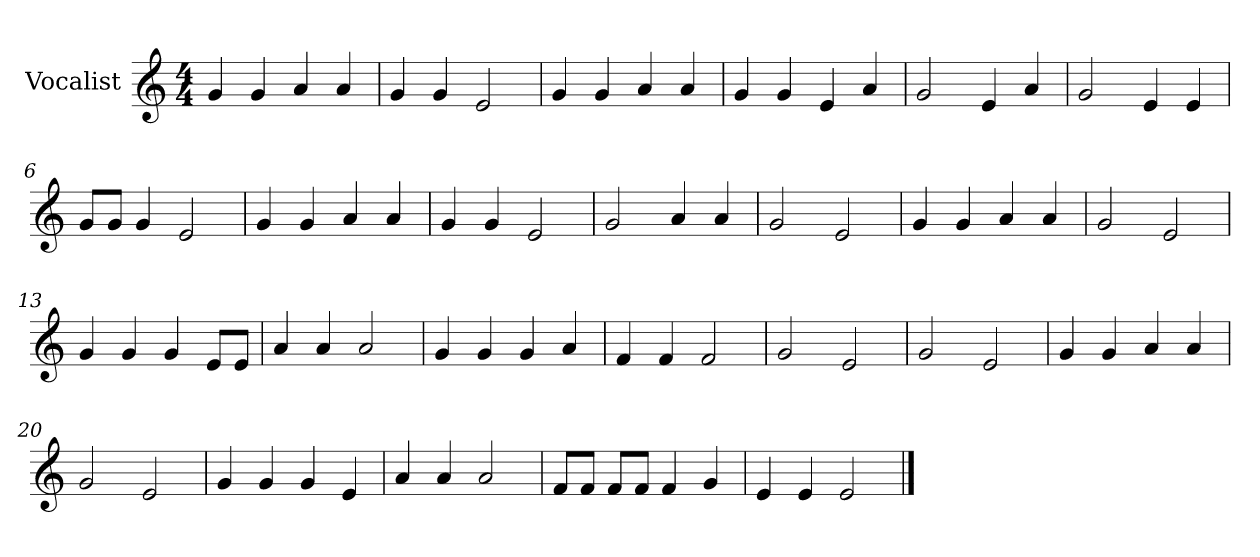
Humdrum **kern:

**kern
*part1
*staff1
*I"Vocalist
*k[]
*C:
*M4/4
=
4g
4g
4a
4a
=1
4g
4g
2e
=2
4g
4g
4a
4a
=3
4g
4g
4e
4a
=4
2g
4e
4a
=5
2g
4e
4e
=6
8gL
8gJ
4g
2e
=7
4g
4g
4a
4a
=8
4g
4g
2e
=9
2g
4a
4a
=10
2g
2e
=11
4g
4g
4a
4a
=12
2g
2e
=13
4g
4g
4g
8eL
8eJ
=14
4a
4a
2a
=15
4g
4g
4g
4a
=16
4f
4f
2f
=17
2g
2e
=18
2g
2e
=19
4g
4g
4a
4a
=20
2g
2e
=21
4g
4g
4g
4e
=22
4a
4a
2a
=23
8fL
8fJ
8fL
8fJ
4f
4g
=24
4e
4e
2e
==
*-
